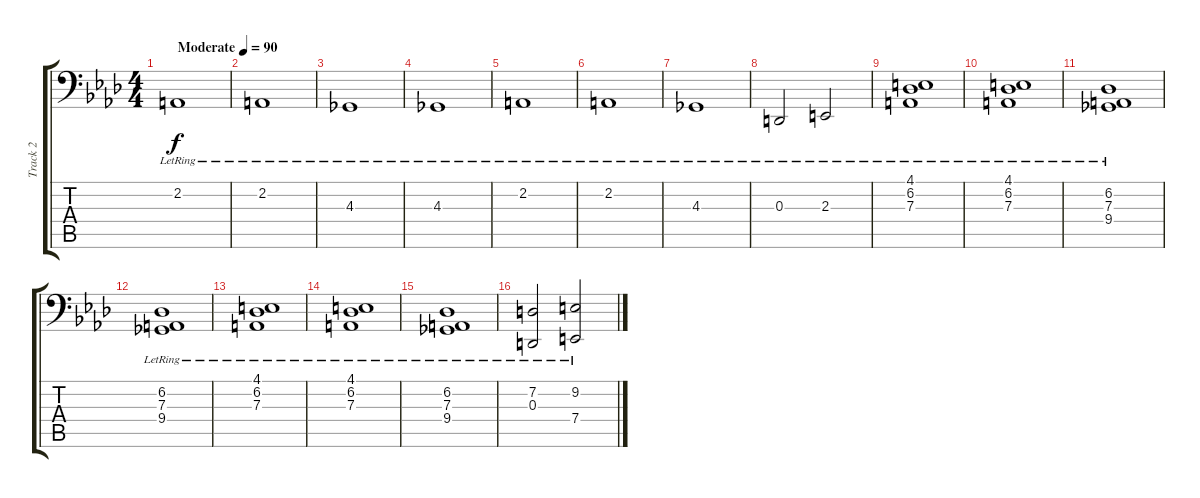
\track ("Track 2" "Track 2") {instrument acousticgrandpiano}
\staff {score tabs}
\tuning (C3 G2 D2 A1 E1 B0) {hide}
\ts (4 4)
\tempo (90 "Moderate")
\clef f4
\ks ab
2.2{lr}.1{dy f instrument acousticgrandpiano} |
2.2{lr}.1 |
4.3{lr}.1 |
4.3{lr}.1 |
2.2{lr}.1 |
2.2{lr}.1 |
4.3{lr}.1 |
0.3{lr}.2 2.3{lr}.2 |
(4.1{lr} 6.2{lr} 7.3{lr}).1 |
(4.1{lr} 6.2{lr} 7.3{lr}).1 |
(6.2{lr} 7.3{lr} 9.4{lr}).1 |
(6.2{lr} 7.3{lr} 9.4{lr}).1 |
(4.1{lr} 6.2{lr} 7.3{lr}).1 |
(4.1{lr} 6.2{lr} 7.3{lr}).1 |
(6.2{lr} 7.3{lr} 9.4{lr}).1 |
(7.2{lr} 0.3{lr}).2 (9.2{lr} 7.4{lr}).2
